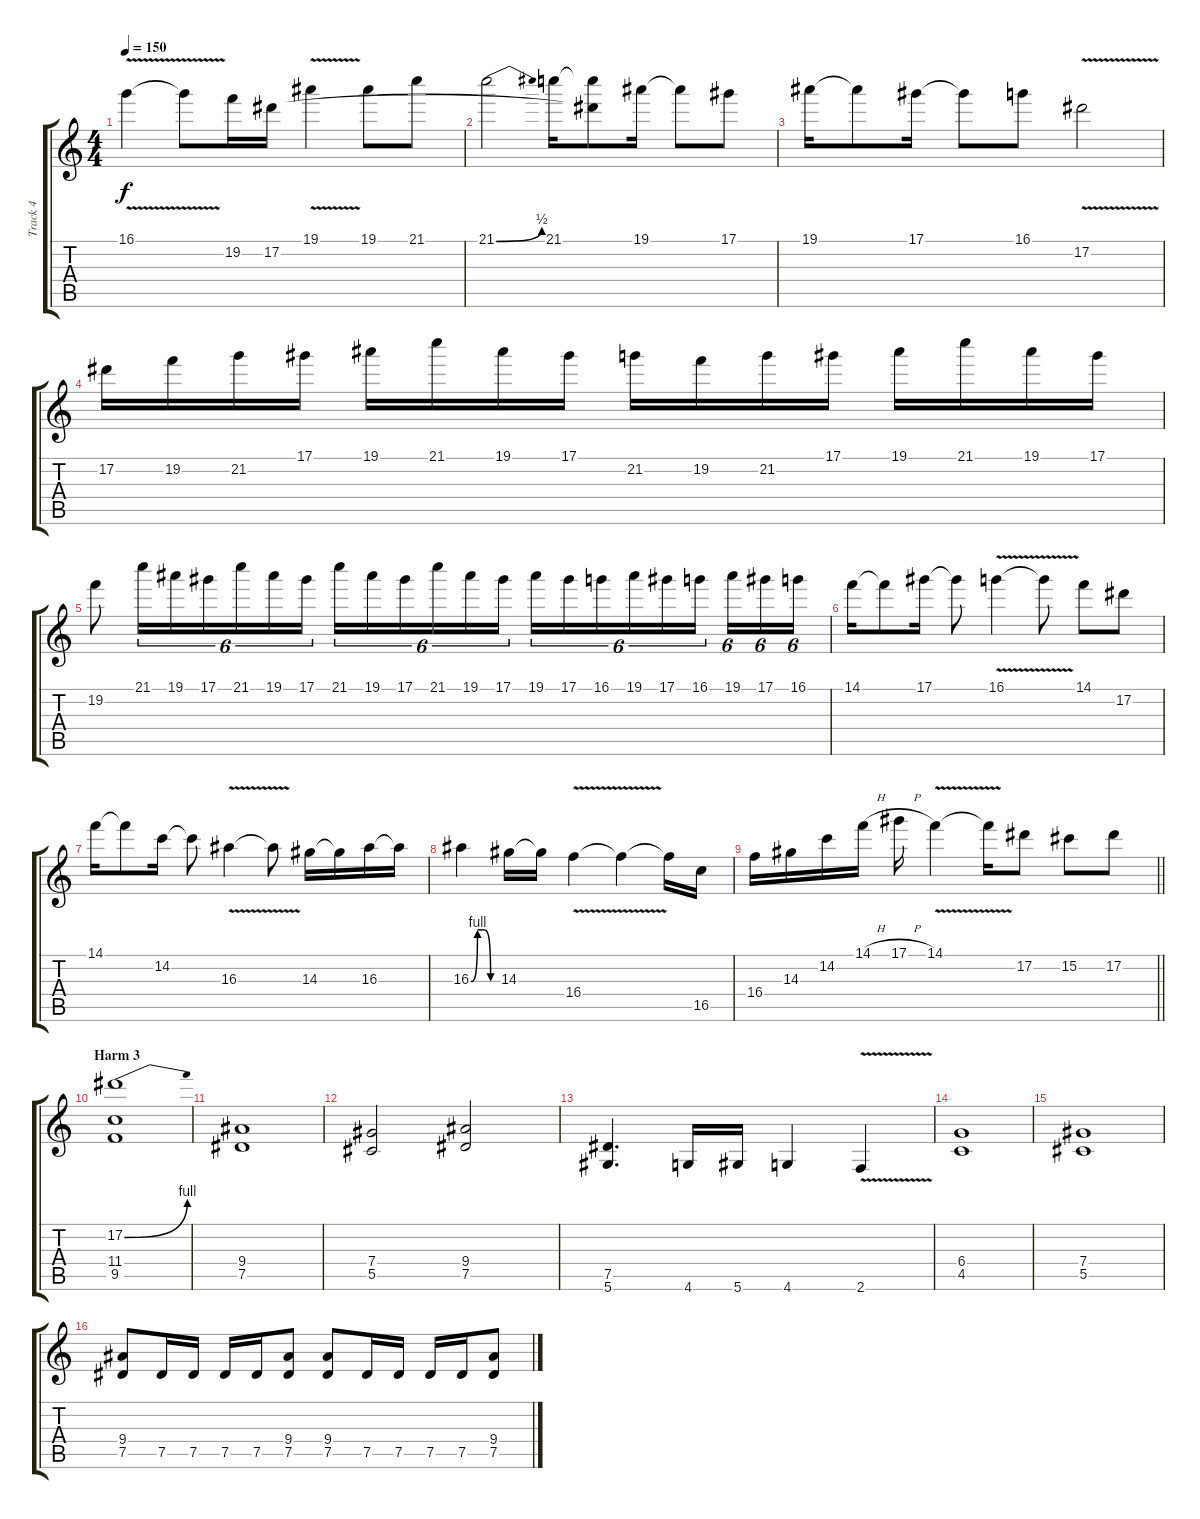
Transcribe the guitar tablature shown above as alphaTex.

\track ("Track 4" "Track 4") {instrument distortionguitar}
\staff {score tabs}
\tuning (Eb4 Bb3 Gb3 Db3 Ab2 Eb2) {hide}
\ts (4 4)
\tempo 150
\clef g2
\ks c
16.1{v}.4{dy f} 16.1{t}.8 19.2.16 17.2.16 19.1{v}.4 19.1.8 21.1.8 |
21.1{be (bend 0 0 60 2)}.2 21.1.16 (21.1{t} 17.2{t}).8 19.1.16 19.1{t}.8 17.1.8 |
19.1.16 19.1{t}.8 17.1.16 17.1{t}.8 16.1.8 17.2{v}.2 |
17.2.16 19.2.16 21.2.16 17.1.16 19.1.16 21.1.16 19.1.16 17.1.16 21.2.16 19.2.16 21.2.16 17.1.16 19.1.16 21.1.16 19.1.16 17.1.16 |
19.2.8 21.1.16{tu (6 4)} 19.1.16{tu (6 4)} 17.1.16{tu (6 4)} 21.1.16{tu (6 4)} 19.1.16{tu (6 4)} 17.1.16{tu (6 4) beam splitsecondary} 21.1.16{tu (6 4)} 19.1.16{tu (6 4)} 17.1.16{tu (6 4)} 21.1.16{tu (6 4)} 19.1.16{tu (6 4)} 17.1.16{tu (6 4) beam splitsecondary} 19.1.16{tu (6 4)} 17.1.16{tu (6 4)} 16.1.16{tu (6 4)} 19.1.16{tu (6 4)} 17.1.16{tu (6 4)} 16.1.16{tu (6 4) beam splitsecondary} 19.1.16{tu (6 4)} 17.1.16{tu (6 4)} 16.1.16{tu (6 4)} |
14.1.16 14.1{t}.8 17.1.16 17.1{t}.8 16.1{v}.4 16.1{t}.8 14.1.8 17.2.8 |
14.1.16 14.1{t}.8 14.2.16 14.2{t}.8 16.3{v}.4 16.3{t}.8 14.3.16 14.3{t}.16 16.3.16 16.3{t}.16 |
16.3{be (custom 0 0 15 4 30 4 45 0 60 0)}.4 14.3.16 14.3{t}.16 16.4{v}.4 16.4{t}.4 16.4{t}.16 16.5.16 |
\barLineRight lightlight
16.4.16 14.3.16 14.2.16 14.1{h}.16 17.1{h}.16 14.1{v}.4 14.1{t}.16 17.2.8 15.2.8 17.2.8 |
\section ("" "Harm 3")
(17.2{be (bend 0 0 60 4)} 11.4 9.5).1 |
(9.4 7.5).1 |
(7.4 5.5).2 (9.4 7.5).2 |
(7.5 5.6).4{d} 4.6.16 5.6.16 4.6.4 2.6{v}.4 |
(6.4 4.5).1 |
(7.4 5.5).1 |
(9.4 7.5).8 7.5.16 7.5.16 7.5.16 7.5.16 (9.4 7.5).8 (9.4 7.5).8 7.5.16 7.5.16 7.5.16 7.5.16 (9.4 7.5).8
